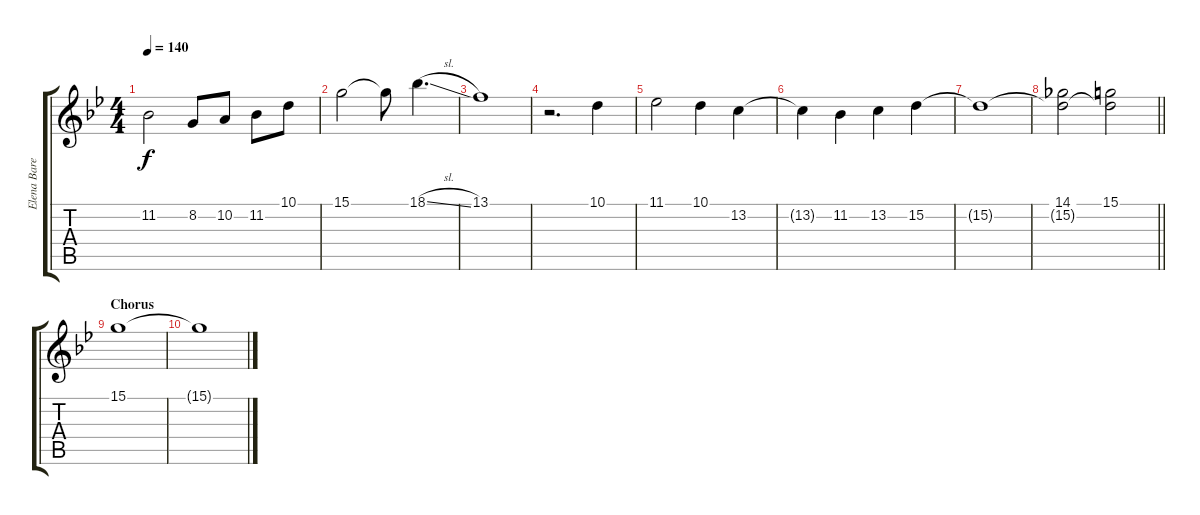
\track ("Elena Barere / Carol Webb" "Elena Bare") {instrument violin}
\staff {score tabs}
\tuning (E4 B3 G3 D3 A2 E2) {hide}
\ts (4 4)
\tempo 140
\clef g2
\ks bb
11.2.2{dy f} 8.2.8 10.2.8 11.2.8 10.1.8 |
15.1.2 15.1{t}.8 18.1{sl}.4{d} |
13.1.1 |
r.2{d} 10.1.4 |
11.1.2 10.1.4 13.2.4 |
13.2{t}.4 11.2.4 13.2.4 15.2.4 |
15.2{t}.1 |
\barLineRight lightlight
(14.1 15.2{t}).2 (15.1 15.2{t}).2 |
\section ("" "Chorus")
15.1.1{volume 0} |
15.1{t}.1
